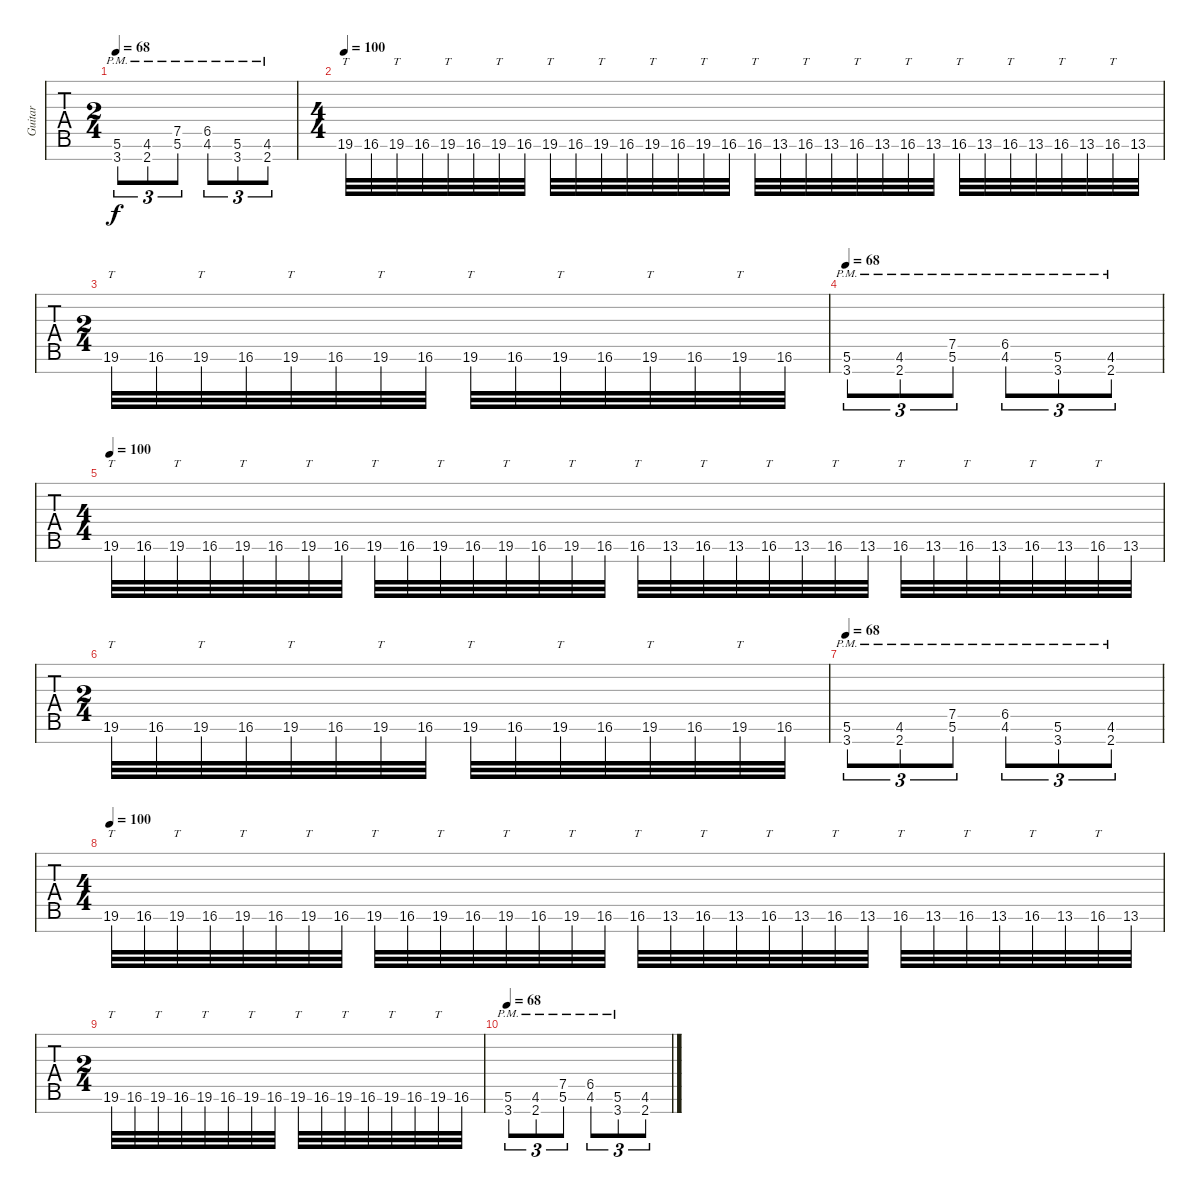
\track ("Guitar" "Guitar") {instrument overdrivenguitar}
\staff {tabs}
\tuning (Eb4 Bb3 Gb3 Db3 Ab2 Eb2 Bb1) {hide}
\ts (2 4)
\tempo 68
\clef f4
\ks c
(5.6{pm} 3.7{pm}).8{tu (3 2) dy f} (4.6{pm} 2.7{pm}).8{tu (3 2)} (7.5{pm} 5.6{pm}).8{tu (3 2)} (6.5{pm} 4.6{pm}).8{tu (3 2)} (5.6{pm} 3.7{pm}).8{tu (3 2)} (4.6{pm} 2.7{pm}).8{tu (3 2)} |
\ts (4 4)
\tempo 100
19.6.32{tt} 16.6.32 19.6.32{tt} 16.6.32 19.6.32{tt} 16.6.32 19.6.32{tt} 16.6.32 19.6.32{tt} 16.6.32 19.6.32{tt} 16.6.32 19.6.32{tt} 16.6.32 19.6.32{tt} 16.6.32 16.6.32{tt} 13.6.32 16.6.32{tt} 13.6.32 16.6.32{tt} 13.6.32 16.6.32{tt} 13.6.32 16.6.32{tt} 13.6.32 16.6.32{tt} 13.6.32 16.6.32{tt} 13.6.32 16.6.32{tt} 13.6.32 |
\ts (2 4)
19.6.32{tt} 16.6.32 19.6.32{tt} 16.6.32 19.6.32{tt} 16.6.32 19.6.32{tt} 16.6.32 19.6.32{tt} 16.6.32 19.6.32{tt} 16.6.32 19.6.32{tt} 16.6.32 19.6.32{tt} 16.6.32 |
\tempo 68
(5.6{pm} 3.7{pm}).8{tu (3 2)} (4.6{pm} 2.7{pm}).8{tu (3 2)} (7.5{pm} 5.6{pm}).8{tu (3 2)} (6.5{pm} 4.6{pm}).8{tu (3 2)} (5.6{pm} 3.7{pm}).8{tu (3 2)} (4.6{pm} 2.7{pm}).8{tu (3 2)} |
\ts (4 4)
\tempo 100
19.6.32{tt} 16.6.32 19.6.32{tt} 16.6.32 19.6.32{tt} 16.6.32 19.6.32{tt} 16.6.32 19.6.32{tt} 16.6.32 19.6.32{tt} 16.6.32 19.6.32{tt} 16.6.32 19.6.32{tt} 16.6.32 16.6.32{tt} 13.6.32 16.6.32{tt} 13.6.32 16.6.32{tt} 13.6.32 16.6.32{tt} 13.6.32 16.6.32{tt} 13.6.32 16.6.32{tt} 13.6.32 16.6.32{tt} 13.6.32 16.6.32{tt} 13.6.32 |
\ts (2 4)
19.6.32{tt} 16.6.32 19.6.32{tt} 16.6.32 19.6.32{tt} 16.6.32 19.6.32{tt} 16.6.32 19.6.32{tt} 16.6.32 19.6.32{tt} 16.6.32 19.6.32{tt} 16.6.32 19.6.32{tt} 16.6.32 |
\tempo 68
(5.6{pm} 3.7{pm}).8{tu (3 2)} (4.6{pm} 2.7{pm}).8{tu (3 2)} (7.5{pm} 5.6{pm}).8{tu (3 2)} (6.5{pm} 4.6{pm}).8{tu (3 2)} (5.6{pm} 3.7{pm}).8{tu (3 2)} (4.6{pm} 2.7{pm}).8{tu (3 2)} |
\ts (4 4)
\tempo 100
19.6.32{tt} 16.6.32 19.6.32{tt} 16.6.32 19.6.32{tt} 16.6.32 19.6.32{tt} 16.6.32 19.6.32{tt} 16.6.32 19.6.32{tt} 16.6.32 19.6.32{tt} 16.6.32 19.6.32{tt} 16.6.32 16.6.32{tt} 13.6.32 16.6.32{tt} 13.6.32 16.6.32{tt} 13.6.32 16.6.32{tt} 13.6.32 16.6.32{tt} 13.6.32 16.6.32{tt} 13.6.32 16.6.32{tt} 13.6.32 16.6.32{tt} 13.6.32 |
\ts (2 4)
19.6.32{tt} 16.6.32 19.6.32{tt} 16.6.32 19.6.32{tt} 16.6.32 19.6.32{tt} 16.6.32 19.6.32{tt} 16.6.32 19.6.32{tt} 16.6.32 19.6.32{tt} 16.6.32 19.6.32{tt} 16.6.32 |
\tempo 68
(5.6{pm} 3.7{pm}).8{tu (3 2)} (4.6{pm} 2.7{pm}).8{tu (3 2)} (7.5{pm} 5.6{pm}).8{tu (3 2)} (6.5{pm} 4.6{pm}).8{tu (3 2)} (5.6{pm} 3.7{pm}).8{tu (3 2)} (4.6 2.7).8{tu (3 2)}
